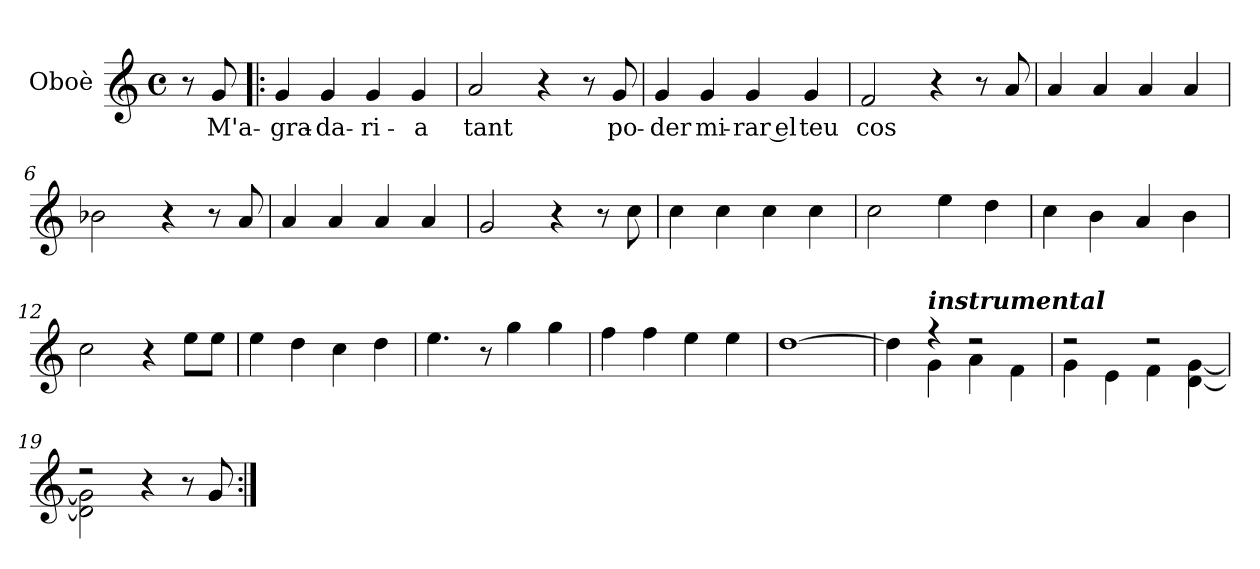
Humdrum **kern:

**kern	**text
*part1	*part1
*staff1	*staff1
*I"Oboè	*
*I'Ob.	*
*clefG2	*
*k[]	*
*M4/4	*
*met(c)	*
=	=
8r	.
!	!LO:LY:b
8g/	M'a-
=1!|:	=1!|:
!	!LO:LY:b
4g/	-gra-
!	!LO:LY:b
4g/	-da-
!	!LO:LY:b
4g/	-ri-
!	!LO:LY:b
4g/	-a
=2	=2
!	!LO:LY:b
2a/	tant
4r	.
8r	.
!	!LO:LY:b
8g/	po-
=3	=3
!	!LO:LY:b
4g/	-der
!	!LO:LY:b
4g/	mi-
!	!LO:LY:b
4g/	rar el
!	!LO:LY:b
4g/	teu
=4	=4
!	!LO:LY:b
2f/	cos
4r	.
8r	.
8a/	.
=5	=5
4a/	.
4a/	.
4a/	.
4a/	.
=6	=6
2b-X\	.
4r	.
8r	.
8a/	.
=7	=7
4a/	.
4a/	.
4a/	.
4a/	.
!!LO:LB:g=z
=8	=8
2g/	.
4r	.
8r	.
8cc\	.
=9	=9
4cc\	.
4cc\	.
4cc\	.
4cc\	.
=10	=10
2cc\	.
4ee\	.
4dd\	.
=11	=11
4cc\	.
4b\	.
4a/	.
4b\	.
=12	=12
2cc\	.
4r	.
8ee\L	.
8ee\J	.
=13	=13
4ee\	.
4dd\	.
4cc\	.
4dd\	.
=14	=14
4.ee\	.
8r	.
4gg\	.
4gg\	.
=15	=15
4ff\	.
4ff\	.
4ee\	.
4ee\	.
=16	=16
[1dd	.
=17	=17
*^	*
4dd\]	4ryy	.
!LO:TX:a:Bi:t=instrumental	!	!
4r	4g\	.
2r	4a\	.
.	4f\	.
=18	=18	=18
2r	4g\	.
.	4e\	.
2r	4f\	.
.	[4d\ [4g\	.
!!LO:LB:g=z	!!
=19	=19	=19
2r	2d\] 2g\]	.
4r	2ryy	.
8r	.	.
8g/	.	.
*v	*v	*
=:|!	=:|!
*-	*-
